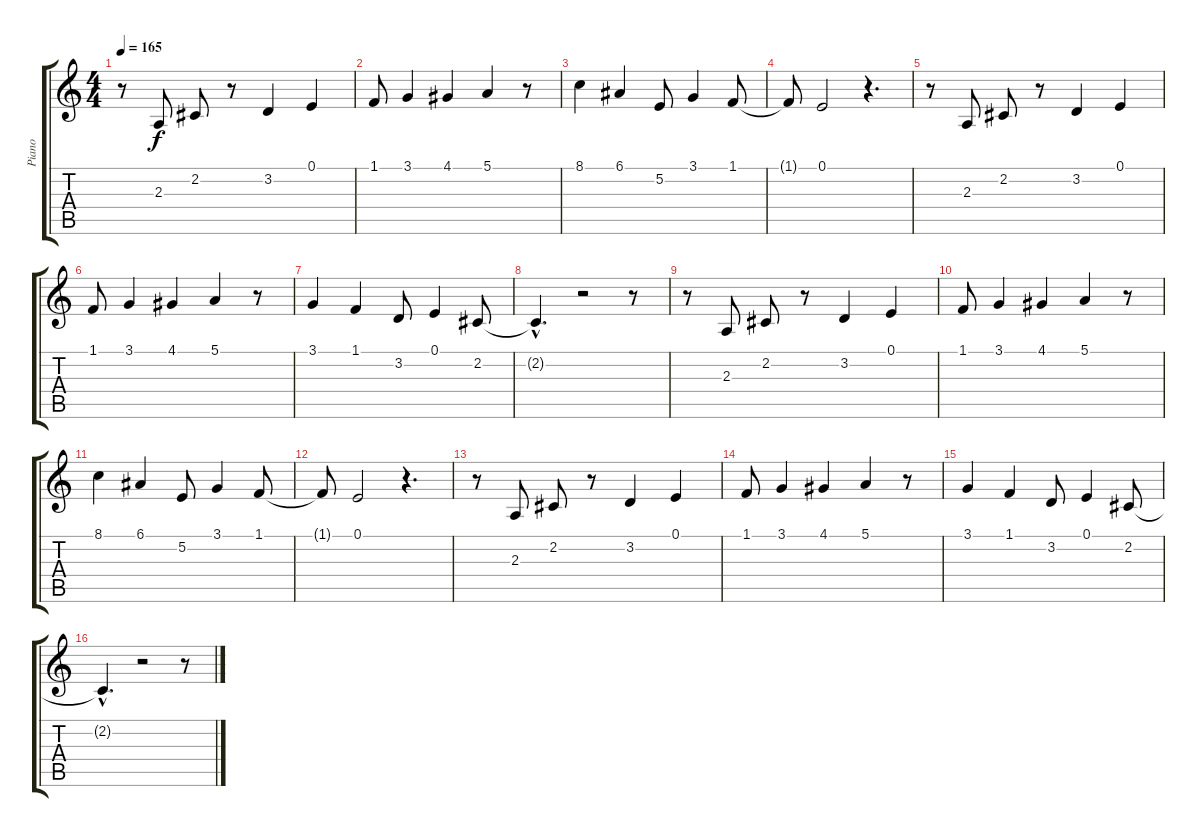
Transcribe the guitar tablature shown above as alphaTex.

\track ("Piano" "Piano") {instrument acousticgrandpiano}
\staff {score tabs}
\tuning (E4 B3 G3 D3 A2 E2) {hide}
\ts (4 4)
\tempo 165
\clef g2
\ks c
r.8{dy f} 2.3.8 2.2.8 r.8 3.2.4 0.1.4 |
1.1.8 3.1.4 4.1.4 5.1.4 r.8 |
8.1.4 6.1.4 5.2.8 3.1.4 1.1.8 |
1.1{t}.8 0.1.2 r.4{d} |
r.8 2.3.8 2.2.8 r.8 3.2.4 0.1.4 |
1.1.8 3.1.4 4.1.4 5.1.4 r.8 |
3.1.4 1.1.4 3.2.8 0.1.4 2.2.8 |
2.2{hac t}.4{d} r.2 r.8 |
r.8 2.3.8 2.2.8 r.8 3.2.4 0.1.4 |
1.1.8 3.1.4 4.1.4 5.1.4 r.8 |
8.1.4 6.1.4 5.2.8 3.1.4 1.1.8 |
1.1{t}.8 0.1.2 r.4{d} |
r.8 2.3.8 2.2.8 r.8 3.2.4 0.1.4 |
1.1.8 3.1.4 4.1.4 5.1.4 r.8 |
3.1.4 1.1.4 3.2.8 0.1.4 2.2.8 |
2.2{hac t}.4{d} r.2 r.8
